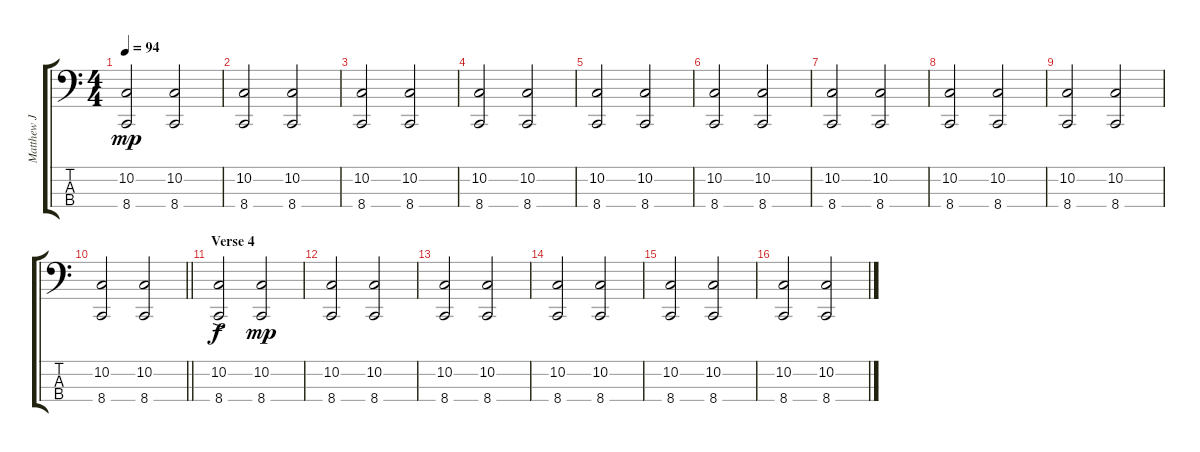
\track ("Matthew J Bellamy - LH Rhodes Piano" "Matthew J ") {instrument electricpiano1}
\staff {score tabs}
\tuning (G2 D2 A1 E1) {hide}
\ts (4 4)
\tempo 94
\clef f4
\ks c
(10.2 8.4).2{dy mp} (10.2 8.4).2 |
(10.2 8.4).2 (10.2 8.4).2 |
(10.2 8.4).2 (10.2 8.4).2 |
(10.2 8.4).2 (10.2 8.4).2 |
(10.2 8.4).2 (10.2 8.4).2 |
(10.2 8.4).2 (10.2 8.4).2 |
(10.2 8.4).2 (10.2 8.4).2 |
(10.2 8.4).2 (10.2 8.4).2 |
(10.2 8.4).2 (10.2 8.4).2 |
\barLineRight lightlight
(10.2 8.4).2 (10.2 8.4).2 |
\section ("" "Verse 4")
(10.2{ac} 8.4{ac}).2{dy f} (10.2 8.4).2{dy mp} |
(10.2 8.4).2 (10.2 8.4).2 |
(10.2 8.4).2 (10.2 8.4).2 |
(10.2 8.4).2 (10.2 8.4).2 |
(10.2 8.4).2 (10.2 8.4).2 |
(10.2 8.4).2 (10.2 8.4).2
